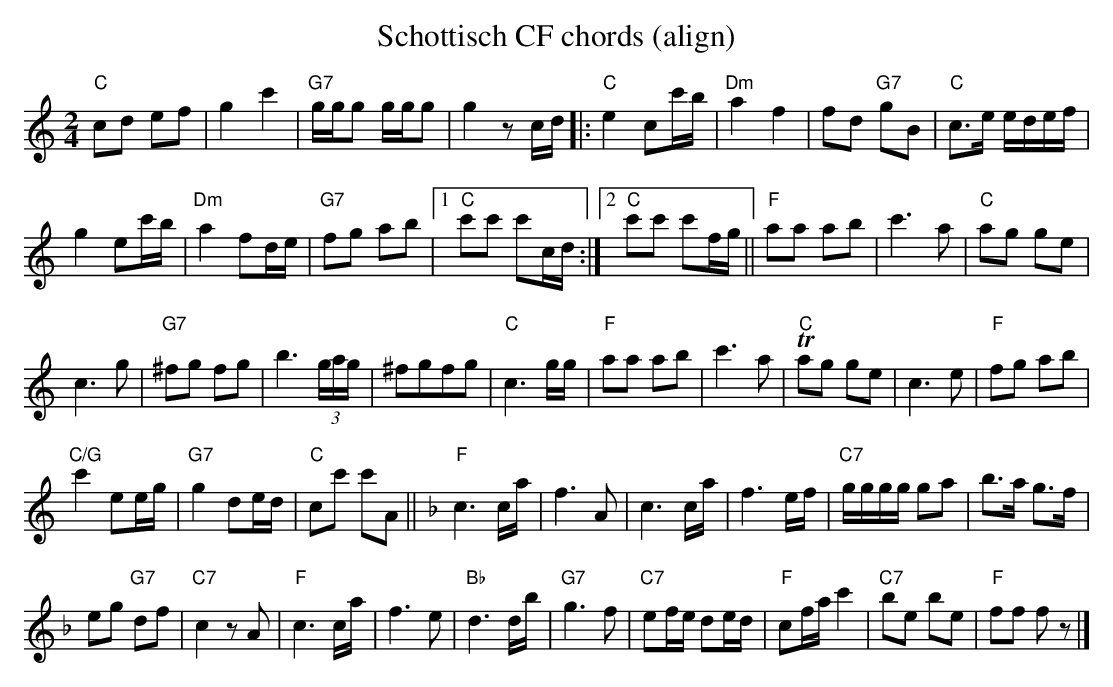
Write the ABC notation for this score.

X:1
T: Schottisch CF chords (align)
M:2/4
L:1/8
K:C %%MIDI gchordon
"C"cd ef | g2c'2 | "G7"g/g/g g/g/g | g2 zc/d/ |: "C"e2 cc'/b/ | "Dm"a2f2 | fd "G7"gB | "C"c>e e/d/e/f/ |
g2ec'/b/ | "Dm"a2 fd/e/ | "G7"fg ab |1 "C"c'c' c'c/d/ :|2 "C"c'c' c'f/g/ || "F"aa ab | c'3a |  "C"ag ge |
c3g | "G7"^fg fg | b3 (3g/a/g/ | ^fgfg | "C"c3g/g/ | "F"aa ab | c'3a | "C"Tag ge | \
c3e | "F"fg ab |
 "C/G"c'2 ee/g/ | "G7"g2 de/d/ | "C"cc' c'A || [K:F] "F"c3c/a/ | f3A | c3c/a/ | \
f3e/f/ | "C7"g/g/g/g/ ga | b>a g>f |
 eg "G7"df | "C7"c2zA | "F"c3c/a/ | f3e | \
"Bb"d3d/b/ | "G7"g3f | "C7"ef/e/ de/d/ | "F"cf/a/ c'2 | "C7"be be | "F"ff fz |]
